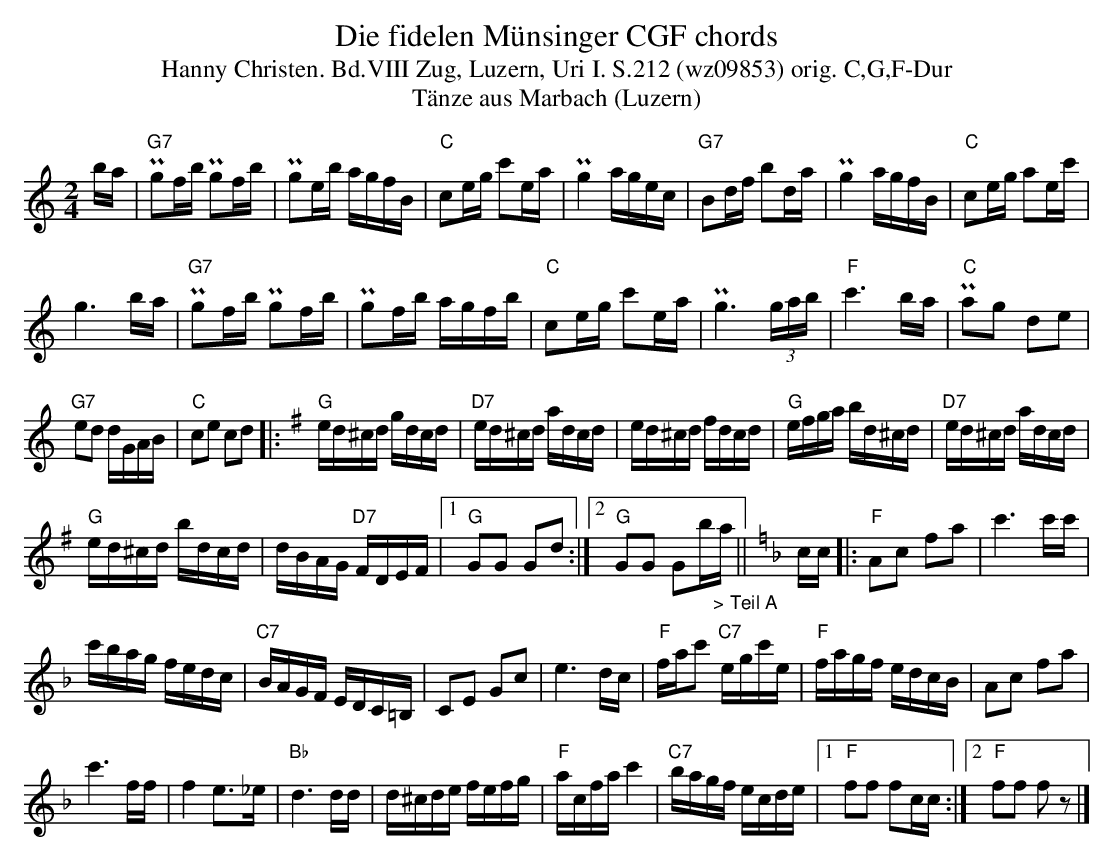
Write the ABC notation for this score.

X:1
T: Die fidelen Münsinger CGF chords
T:Hanny Christen. Bd.VIII Zug, Luzern, Uri I. S.212 (wz09853) orig. C,G,F-Dur
T: Tänze aus Marbach (Luzern)
M:2/4
L:1/16
K:C %%MIDI gchordon
ba | "G7"Pg2fb Pg2fb | Pg2eb agfB | "C"c2eg c'2ea | Pg4 agec | "G7"B2df b2da | Pg4 agfB | "C"c2eg a2ec' |
g6 ba | "G7"Pg2fb Pg2fb | Pg2fb agfb | "C"c2eg c'2ea | Pg6 (3gab | "F"c'6 ba | "C"Pa2g2 d2e2 |
"G7"e2d2 dGAB | "C"c2e2 c2d2 |: [K:G] "G"ed^cd gdcd | "D7"ed^cd adcd | ed^cd fdcd | "G"efga bd^cd | "D7"ed^cd adcd |
"G"ed^cd bdcd | dBAG "D7"FDEF |1 "G"G2G2 G2d2 :|2 "G"G2G2 G2b"_> Teil A"a || [K:F] cc |: "F"A2c2 f2a2 | c'6 c'c' |
c'bag fedc | "C7"BAGF EDC=B, | C2E2 G2c2 | e6 dc | "F"fac'2 "C7"egc'e | "F"fagf edcB | A2c2 f2a2 |
c'6 ff | f4 e3_e | "Bb"d6 dd | d^cde fefg | "F"acfa c'4 | "C7"bagf ecde |1 "F"f2f2 f2cc :|2 "F"f2f2 f2z2 |]
